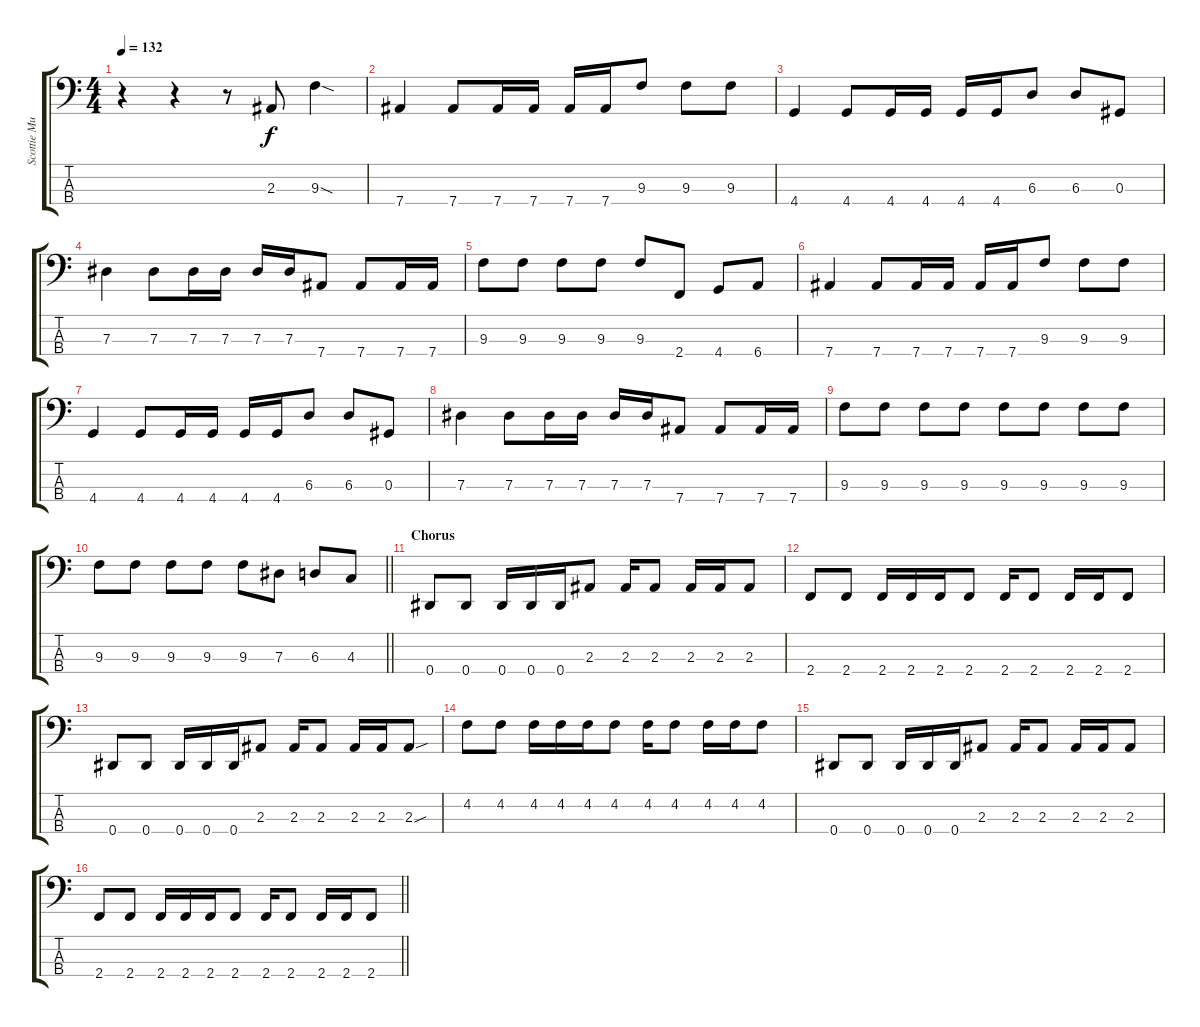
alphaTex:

\track ("Scottie Murphy - Bass" "Scottie Mu") {instrument electricbasspick}
\staff {score tabs}
\tuning (Gb2 Db2 Ab1 Eb1) {hide}
\ts (4 4)
\tempo 132
\clef f4
\ks c
r.4{dy f} r.4 r.8 2.3.8 9.3{sod}.4 |
7.4.4 7.4.8 7.4.16 7.4.16 7.4.16 7.4.16 9.3.8 9.3.8 9.3.8 |
4.4.4 4.4.8 4.4.16 4.4.16 4.4.16 4.4.16 6.3.8 6.3.8 0.3.8 |
7.3.4 7.3.8 7.3.16 7.3.16 7.3.16 7.3.16 7.4.8 7.4.8 7.4.16 7.4.16 |
9.3.8 9.3.8 9.3.8 9.3.8 9.3.8 2.4.8 4.4.8 6.4.8 |
7.4.4 7.4.8 7.4.16 7.4.16 7.4.16 7.4.16 9.3.8 9.3.8 9.3.8 |
4.4.4 4.4.8 4.4.16 4.4.16 4.4.16 4.4.16 6.3.8 6.3.8 0.3.8 |
7.3.4 7.3.8 7.3.16 7.3.16 7.3.16 7.3.16 7.4.8 7.4.8 7.4.16 7.4.16 |
9.3.8 9.3.8 9.3.8 9.3.8 9.3.8 9.3.8 9.3.8 9.3.8 |
\barLineRight lightlight
9.3.8 9.3.8 9.3.8 9.3.8 9.3.8 7.3.8 6.3.8 4.3.8 |
\section ("" "Chorus")
0.4.8 0.4.8 0.4.16 0.4.16 0.4.16 2.3.8 2.3.16 2.3.8 2.3.16 2.3.16 2.3.8 |
2.4.8 2.4.8 2.4.16 2.4.16 2.4.16 2.4.8 2.4.16 2.4.8 2.4.16 2.4.16 2.4.8 |
0.4.8 0.4.8 0.4.16 0.4.16 0.4.16 2.3.8 2.3.16 2.3.8 2.3.16 2.3.16 2.3{sou}.8 |
4.2.8 4.2.8 4.2.16 4.2.16 4.2.16 4.2.8 4.2.16 4.2.8 4.2.16 4.2.16 4.2.8 |
0.4.8 0.4.8 0.4.16 0.4.16 0.4.16 2.3.8 2.3.16 2.3.8 2.3.16 2.3.16 2.3.8 |
\barLineRight lightlight
2.4.8 2.4.8 2.4.16 2.4.16 2.4.16 2.4.8 2.4.16 2.4.8 2.4.16 2.4.16 2.4.8
